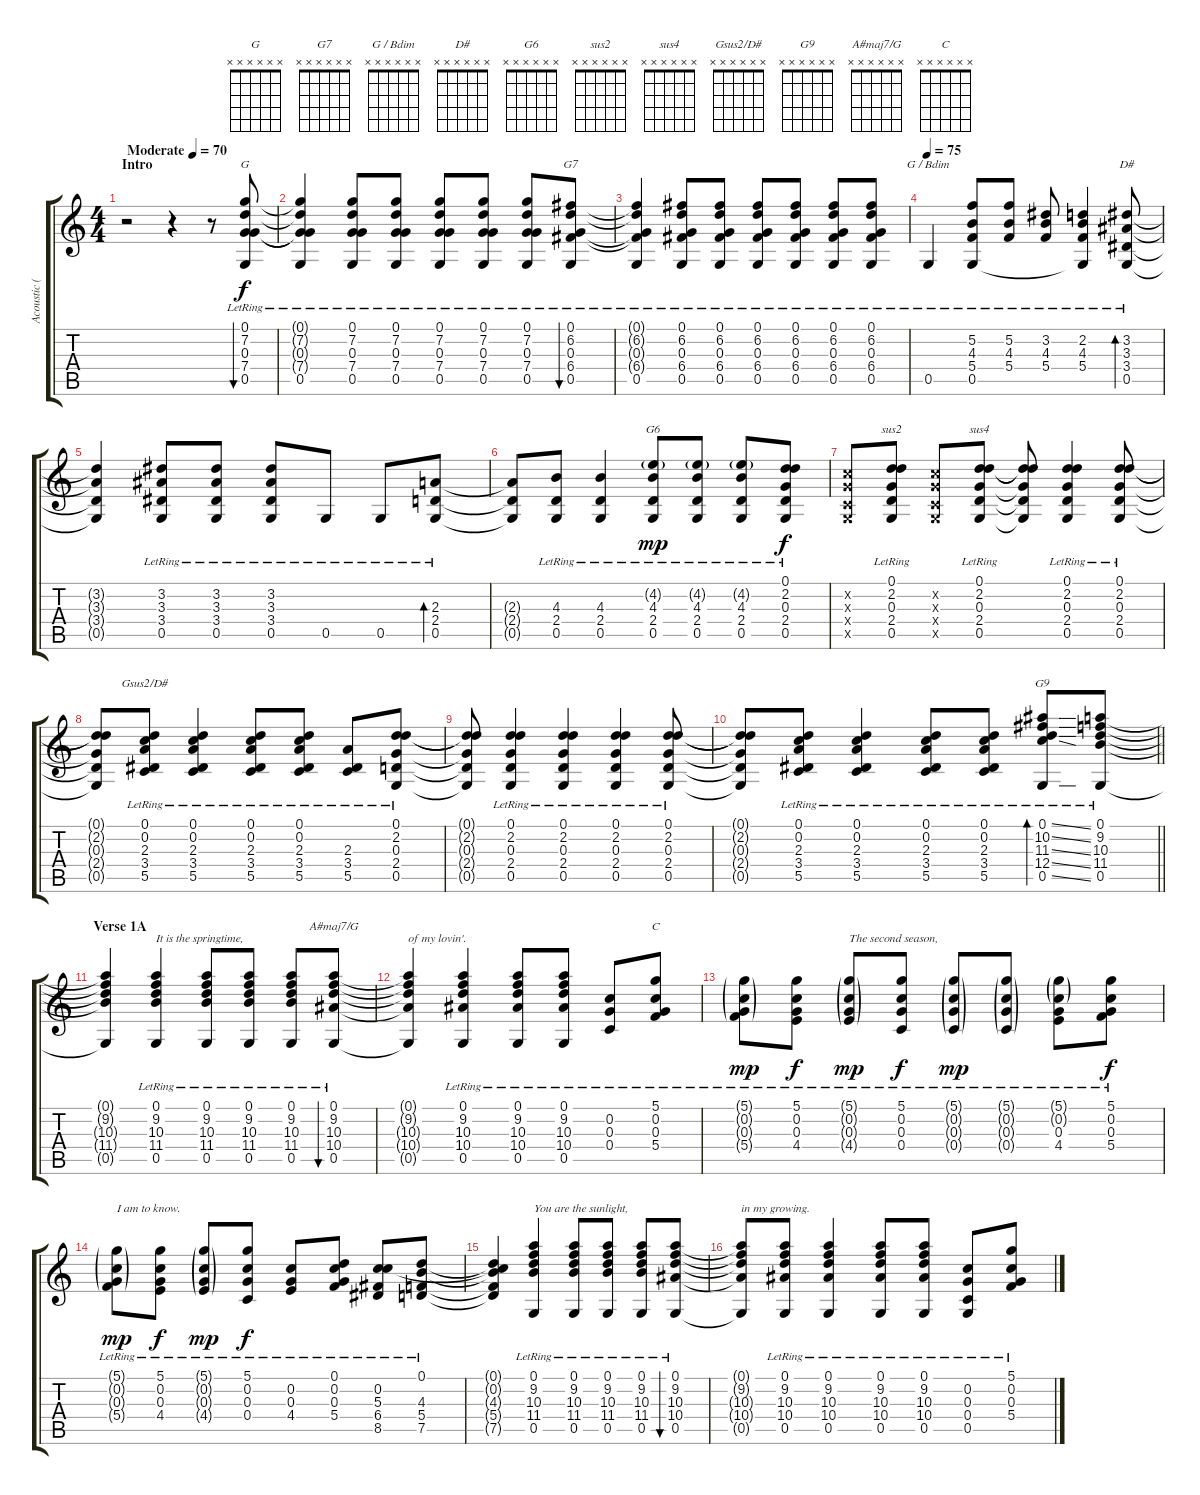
\track ("Acoustic (Page) w/ Lyrics/Chords" "Acoustic (") {instrument acousticguitarsteel}
\staff {score tabs}
\tuning (D4 C4 G3 C3 G2 D2) {hide}
\chord ("G" x x x x x x)
\chord ("G7" x x x x x x)
\chord ("G / Bdim" x x x x x x)
\chord ("D#" x x x x x x)
\chord ("G6" x x x x x x)
\chord ("sus2" x x x x x x)
\chord ("sus4" x x x x x x)
\chord ("Gsus2/D#" x x x x x x)
\chord ("G9" x x x x x x)
\chord ("A#maj7/G" x x x x x x)
\chord ("C" x x x x x x)
\ts (4 4)
\section ("" "Intro")
\tempo (70 "Moderate")
\clef g2
\ks c
r.2{dy f instrument acousticguitarsteel} r.4 r.8 (0.1{lr} 7.2{lr} 0.3{lr} 7.4{lr} 0.5{lr}).8{bu 480 ch "G"} |
(0.1{t} 7.2{t} 0.3{t} 7.4{t} 0.5{lr}).4 (0.1{lr} 7.2{lr} 0.3{lr} 7.4{lr} 0.5{lr}).8 (0.1{lr} 7.2{lr} 0.3{lr} 7.4{lr} 0.5{lr}).8 (0.1{lr} 7.2{lr} 0.3{lr} 7.4{lr} 0.5{lr}).8 (0.1{lr} 7.2{lr} 0.3{lr} 7.4{lr} 0.5{lr}).8 (0.1{lr} 7.2{lr} 0.3{lr} 7.4{lr} 0.5{lr}).8 (0.1{lr} 6.2{lr} 0.3{lr} 6.4{lr} 0.5{lr}).8{bu 480 ch "G7"} |
(0.1{t} 6.2{t} 0.3{t} 6.4{t} 0.5{lr}).4 (0.1{lr} 6.2{lr} 0.3{lr} 6.4{lr} 0.5{lr}).8 (0.1{lr} 6.2{lr} 0.3{lr} 6.4{lr} 0.5{lr}).8 (0.1{lr} 6.2{lr} 0.3{lr} 6.4{lr} 0.5{lr}).8 (0.1{lr} 6.2{lr} 0.3{lr} 6.4{lr} 0.5{lr}).8 (0.1{lr} 6.2{lr} 0.3{lr} 6.4{lr} 0.5{lr}).8 (0.1{lr} 6.2{lr} 0.3{lr} 6.4{lr} 0.5{lr}).8 |
\tempo 75
0.5{lr}.4{ch "G / Bdim"} (5.2{lr} 4.3{lr} 5.4{lr} 0.5{lr}).8 (5.2{lr} 4.3{lr} 5.4{lr}).8 (3.2{lr} 4.3{lr} 5.4{lr}).8 (2.2{lr} 4.3{lr} 5.4{lr} 0.5{t}).4 (3.2{lr} 3.3{lr} 3.4{lr} 0.5{lr}).8{bd 240 ch "D#"} |
(3.2{t} 3.3{t} 3.4{t} 0.5{t}).4 (3.2{lr} 3.3{lr} 3.4{lr} 0.5{lr}).8 (3.2{lr} 3.3{lr} 3.4{lr} 0.5{lr}).8 (3.2{lr} 3.3{lr} 3.4{lr} 0.5{lr}).8 0.5{lr}.8 0.5{lr}.8 (2.3{lr} 2.4{lr} 0.5{lr}).8{bd 120} |
(2.3{t} 2.4{t} 0.5{t}).8 (4.3{lr} 2.4{lr} 0.5{lr}).8 (4.3{lr} 2.4{lr} 0.5{lr}).4 (4.2{g lr} 4.3{lr} 2.4{lr} 0.5{lr}).8{ch "G6" dy mp} (4.2{g lr} 4.3{lr} 2.4{lr} 0.5{lr}).8 (4.2{g lr} 4.3{lr} 2.4{lr} 0.5{lr}).8 (0.1{lr} 2.2{lr} 0.3{lr} 2.4{lr} 0.5{lr}).8{dy f} |
(0.2{x} 0.3{x} 0.4{x} 0.5{x}).8 (0.1{lr} 2.2{lr} 0.3{lr} 2.4{lr} 0.5{lr}).8{ch "sus2"} (0.2{x} 0.3{x} 0.4{x} 0.5{x}).8 (0.1{lr} 2.2{lr} 0.3{lr} 2.4{lr} 0.5{lr}).8{ch "sus4"} (0.1{t} 2.2{t} 0.3{t} 2.4{t} 0.5{t}).8 (0.1{lr} 2.2{lr} 0.3{lr} 2.4{lr} 0.5{lr}).4 (0.1{lr} 2.2{lr} 0.3{lr} 2.4{lr} 0.5{lr}).8 |
(0.1{t} 2.2{t} 0.3{t} 2.4{t} 0.5{t}).8 (0.1{lr} 0.2{lr} 2.3{lr} 3.4{lr} 5.5{lr}).8{ch "Gsus2/D#"} (0.1{lr} 0.2{lr} 2.3{lr} 3.4{lr} 5.5{lr}).4 (0.1{lr} 0.2{lr} 2.3{lr} 3.4{lr} 5.5{lr}).8 (0.1{lr} 0.2{lr} 2.3{lr} 3.4{lr} 5.5{lr}).8 (2.3{lr} 3.4{lr} 5.5{lr}).8 (0.1{lr} 2.2{lr} 0.3{lr} 2.4{lr} 0.5{lr}).8 |
(0.1{t} 2.2{t} 0.3{t} 2.4{t} 0.5{t}).8 (0.1{lr} 2.2{lr} 0.3{lr} 2.4{lr} 0.5{lr}).4 (0.1{lr} 2.2{lr} 0.3{lr} 2.4{lr} 0.5{lr}).4 (0.1{lr} 2.2{lr} 0.3{lr} 2.4{lr} 0.5{lr}).4 (0.1{lr} 2.2{lr} 0.3{lr} 2.4{lr} 0.5{lr}).8 |
\barLineRight lightlight
(0.1{t} 2.2{t} 0.3{t} 2.4{t} 0.5{t}).8 (0.1{lr} 0.2{lr} 2.3{lr} 3.4{lr} 5.5{lr}).8 (0.1{lr} 0.2{lr} 2.3{lr} 3.4{lr} 5.5{lr}).4 (0.1{lr} 0.2{lr} 2.3{lr} 3.4{lr} 5.5{lr}).8 (0.1{lr} 0.2{lr} 2.3{lr} 3.4{lr} 5.5{lr}).8 (0.1{ss lr} 10.2{ss lr} 11.3{ss lr} 12.4{ss lr} 0.5{ss lr}).8{bd 120 ch "G9"} (0.1{lr} 9.2{lr} 10.3{lr} 11.4{lr} 0.5{lr}).8 |
\section ("" "Verse 1A")
(0.1{t} 9.2{t} 10.3{t} 11.4{t} 0.5{t}).4 (0.1{lr} 9.2{lr} 10.3{lr} 11.4{lr} 0.5{lr}).4{txt "It is the springtime,"} (0.1{lr} 9.2{lr} 10.3{lr} 11.4{lr} 0.5{lr}).8 (0.1{lr} 9.2{lr} 10.3{lr} 11.4{lr} 0.5{lr}).8 (0.1{lr} 9.2{lr} 10.3{lr} 11.4{lr} 0.5{lr}).8 (0.1{lr} 9.2{lr} 10.3{lr} 10.4{lr} 0.5{lr}).8{bu 120 ch "A#maj7/G"} |
(0.1{t} 9.2{t} 10.3{t} 10.4{t} 0.5{t}).4{txt "of my lovin'."} (0.1{lr} 9.2{lr} 10.3{lr} 10.4{lr} 0.5{lr}).4 (0.1{lr} 9.2{lr} 10.3{lr} 10.4{lr} 0.5{lr}).8 (0.1{lr} 9.2{lr} 10.3{lr} 10.4{lr} 0.5{lr}).8 (0.2{lr} 0.3{lr} 0.4{lr}).8 (5.1{lr} 0.2{lr} 0.3{lr} 5.4{lr}).8{ch "C"} |
(5.1{g lr} 0.2{g lr} 0.3{g lr} 5.4{g lr}).8{dy mp} (5.1{lr} 0.2{lr} 0.3{lr} 4.4{lr}).8{dy f} (5.1{g lr} 0.2{g lr} 0.3{g lr} 4.4{g lr}).8{txt "The second season," dy mp} (5.1{lr} 0.2{lr} 0.3{lr} 0.4{lr}).8{dy f} (5.1{g lr} 0.2{g lr} 0.3{g lr} 0.4{g lr}).8{dy mp} (5.1{g lr} 0.2{g lr} 0.3{g lr} 0.4{g lr}).8 (5.1{g lr} 0.2{g lr} 0.3{lr} 4.4{lr}).8 (5.1{lr} 0.2{lr} 0.3{lr} 5.4{lr}).8{dy f} |
(5.1{g lr} 0.2{g lr} 0.3{g lr} 5.4{g lr}).8{txt "I am to know." dy mp} (5.1{lr} 0.2{lr} 0.3{lr} 4.4{lr}).8{dy f} (5.1{g lr} 0.2{g lr} 0.3{g lr} 4.4{g lr}).8{dy mp} (5.1{lr} 0.2{lr} 0.3{lr} 0.4{lr}).8{dy f} (0.2{lr} 0.3{lr} 4.4{lr}).8 (0.1{lr} 0.2{lr} 0.3{lr} 5.4{lr}).8 (0.2{lr} 5.3{lr} 6.4{lr} 8.5{lr}).8 (0.1{lr} 4.3{lr} 5.4{lr} 7.5{lr}).8 |
(0.1{t} 0.2{t} 4.3{t} 5.4{t} 7.5{t}).4 (0.1{lr} 9.2{lr} 10.3{lr} 11.4{lr} 0.5{lr}).4{txt "You are the sunlight,"} (0.1{lr} 9.2{lr} 10.3{lr} 11.4{lr} 0.5{lr}).8 (0.1{lr} 9.2{lr} 10.3{lr} 11.4{lr} 0.5{lr}).8 (0.1{lr} 9.2{lr} 10.3{lr} 11.4{lr} 0.5{lr}).8 (0.1{lr} 9.2{lr} 10.3{lr} 10.4{lr} 0.5{lr}).8{bu 120} |
(0.1{t} 9.2{t} 10.3{t} 10.4{t} 0.5{t}).8{txt "in my growing."} (0.1{lr} 9.2{lr} 10.3{lr} 10.4{lr} 0.5{lr}).8 (0.1{lr} 9.2{lr} 10.3{lr} 10.4{lr} 0.5{lr}).4 (0.1{lr} 9.2{lr} 10.3{lr} 10.4{lr} 0.5{lr}).8 (0.1{lr} 9.2{lr} 10.3{lr} 10.4{lr} 0.5{lr}).8 (0.2{lr} 0.3{lr} 0.4{lr} 0.5{lr}).8 (5.1{lr} 0.2{lr} 0.3{lr} 5.4{lr}).8
